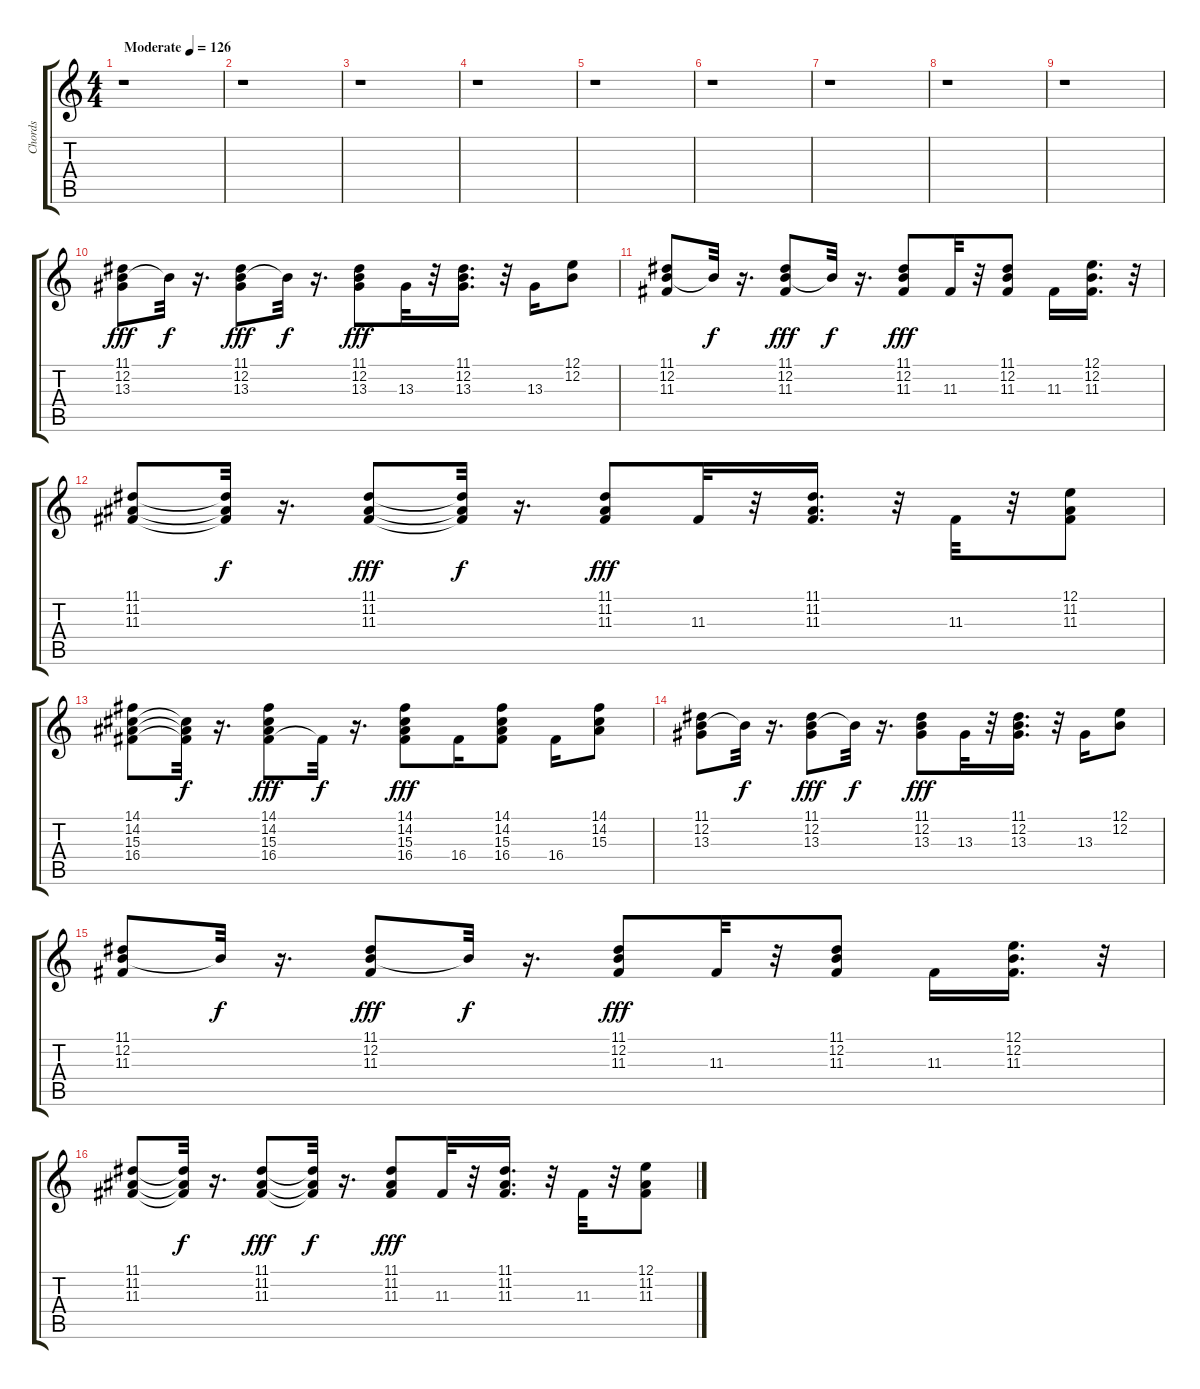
\track ("Chords" "Chords") {instrument rockorgan}
\staff {score tabs}
\tuning (E4 B3 G3 D3 A2 E2) {hide}
\ts (4 4)
\tempo (126 "Moderate")
\clef g2
\ks c
r.1{dy fff instrument rockorgan} |
r.1 |
r.1 |
r.1 |
r.1 |
r.1 |
r.1 |
r.1 |
r.1 |
(11.1 12.2 13.3).8 12.2{t}.32{dy f} r.16{d} (11.1 12.2 13.3).8{dy fff} 12.2{t}.32{dy f} r.16{d} (11.1 12.2 13.3).8{dy fff} 13.3.32 r.32 (11.1 12.2 13.3).16{d} r.32 13.3.16 (12.1 12.2).8 |
(11.1 12.2 11.3).8 12.2{t}.32{dy f} r.16{d} (11.1 12.2 11.3).8{dy fff} 12.2{t}.32{dy f} r.16{d} (11.1 12.2 11.3).8{dy fff} 11.3.32 r.32 (11.1 12.2 11.3).8 11.3.16 (12.1 12.2 11.3).16{d} r.32 |
(11.1 11.2 11.3).8 (11.1{t} 11.2{t} 11.3{t}).32{dy f} r.16{d} (11.1 11.2 11.3).8{dy fff} (11.1{t} 11.2{t} 11.3{t}).32{dy f} r.16{d} (11.1 11.2 11.3).8{dy fff} 11.3.32 r.32 (11.1 11.2 11.3).16{d} r.32 11.3.32 r.32 (12.1 11.2 11.3).8 |
(14.1 14.2 15.3 16.4).8 (14.2{t} 15.3{t} 16.4{t}).32{dy f} r.16{d} (14.1 14.2 15.3 16.4).8{dy fff} 16.4{t}.32{dy f} r.16{d} (14.1 14.2 15.3 16.4).8{dy fff} 16.4.16 (14.1 14.2 15.3 16.4).8 16.4.16 (14.1 14.2 15.3).8 |
(11.1 12.2 13.3).8 12.2{t}.32{dy f} r.16{d} (11.1 12.2 13.3).8{dy fff} 12.2{t}.32{dy f} r.16{d} (11.1 12.2 13.3).8{dy fff} 13.3.32 r.32 (11.1 12.2 13.3).16{d} r.32 13.3.16 (12.1 12.2).8 |
(11.1 12.2 11.3).8 12.2{t}.32{dy f} r.16{d} (11.1 12.2 11.3).8{dy fff} 12.2{t}.32{dy f} r.16{d} (11.1 12.2 11.3).8{dy fff} 11.3.32 r.32 (11.1 12.2 11.3).8 11.3.16 (12.1 12.2 11.3).16{d} r.32 |
(11.1 11.2 11.3).8 (11.1{t} 11.2{t} 11.3{t}).32{dy f} r.16{d} (11.1 11.2 11.3).8{dy fff} (11.1{t} 11.2{t} 11.3{t}).32{dy f} r.16{d} (11.1 11.2 11.3).8{dy fff} 11.3.32 r.32 (11.1 11.2 11.3).16{d} r.32 11.3.32 r.32 (12.1 11.2 11.3).8
